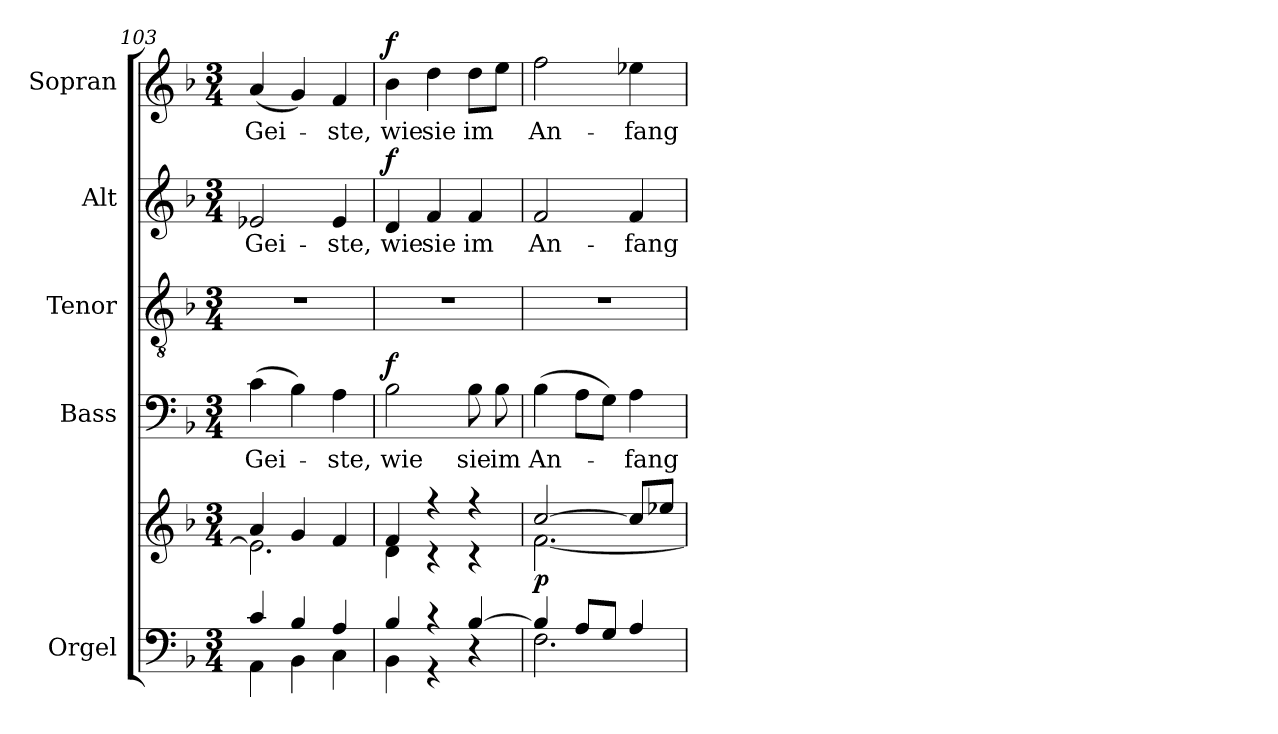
**kern	**kern	**dynam	**kern	**text	**dynam	**kern	**kern	**text	**dynam	**kern	**text	**dynam
*part5	*part5	*part5	*part4	*part4	*part4	*part3	*part2	*part2	*part2	*part1	*part1	*part1
*staff6	*staff5	*staff5/6	*staff4	*staff4	*staff4	*staff3	*staff2	*staff2	*staff2	*staff1	*staff1	*staff1
*I"Orgel	*	*	*I"Bass	*	*	*I"Tenor	*I"Alt	*	*	*I"Sopran	*	*
*I'Org.	*	*	*I'B	*	*	*I'T	*I'A	*	*	*I'S	*	*
!!LO:PB:g=z
*clefF4	*clefG2	*	*clefF4	*	*	*clefGv2	*clefG2	*	*	*clefG2	*	*
*k[b-]	*k[b-]	*	*k[b-]	*	*	*k[b-]	*k[b-]	*	*	*k[b-]	*	*
*F:	*F:	*	*F:	*	*	*F:	*F:	*	*	*F:	*	*
*M3/4	*M3/4	*	*M3/4	*	*	*M3/4	*M3/4	*	*	*M3/4	*	*
=103	=103	=103	=103	=103	=103	=103	=103	=103	=103	=103	=103	=103
*^	*^	*	*	*	*	*	*	*	*	*	*	*
!	!	!	!	!	!	!LO:LY:b	!	!	!	!LO:LY:b	!	!	!LO:LY:b	!
4c/	4AA\	4a/	2.e-\]	.	(>4c\	Gei-	.	2.r	2e-X/	Gei-	.	(<4a/	Gei-	.
4B-/	4BB-\	4g/	.	.	4B-\)	.	.	.	.	.	.	4g/)	.	.
!	!	!	!	!	!	!LO:LY:b	!	!	!	!LO:LY:b	!	!	!LO:LY:b	!
4A/	4C\	4f/	.	.	4A\	-ste,	.	.	4e-/	-ste,	.	4f/	-ste,	.
=104	=104	=104	=104	=104	=104	=104	=104	=104	=104	=104	=104	=104	=104	=104
!	!	!	!	!	!	!LO:LY:b	!LO:DY:a	!	!	!LO:LY:b	!LO:DY:a	!	!LO:LY:b	!LO:DY:a
4B-/	4BB-\	4f/	4d\	.	2B-\	wie	f	2.r	4d/	wie	f	4b-\	wie	f
!	!	!	!	!	!	!	!	!	!	!LO:LY:b	!	!	!LO:LY:b	!
4r	4r	4r	4r	.	.	.	.	.	4f/	sie	.	4dd\	sie	.
!	!	!	!	!	!	!LO:LY:b	!	!	!	!LO:LY:b	!	!	!LO:LY:b	!
[>4B-/	4rC	4r	4r	.	8B-\	sie	.	.	4f/	im	.	8dd\L	im	.
!	!	!	!	!	!	!LO:LY:b	!	!	!	!	!	!	!	!
.	.	.	.	.	8B-\	im	.	.	.	.	.	8ee\J	.	.
=105	=105	=105	=105	=105	=105	=105	=105	=105	=105	=105	=105	=105	=105	=105
!	!	!	!	!LO:DY:b	!	!LO:LY:b	!	!	!	!LO:LY:b	!	!	!LO:LY:b	!
4B-/]	2.F\	[>2cc/	[<2.f\	p	(>4B-\	An-	.	2.r	2f/	An-	.	2ff\	An-	.
8A/L	.	.	.	.	8A\L	.	.	.	.	.	.	.	.	.
8G/J	.	.	.	.	8G\J)	.	.	.	.	.	.	.	.	.
!	!	!	!	!	!	!LO:LY:b	!	!	!	!LO:LY:b	!	!	!LO:LY:b	!
4A/	.	8cc/L]	.	.	4A\	-fang	.	.	4f/	-fang	.	4ee-X\	-fang	.
.	.	8ee-X/J	.	.	.	.	.	.	.	.	.	.	.	.
*v	*v	*	*	*	*	*	*	*	*	*	*	*	*	*
*	*v	*v	*	*	*	*	*	*	*	*	*	*	*
=	=	=	=	=	=	=	=	=	=	=	=	=
*-	*-	*-	*-	*-	*-	*-	*-	*-	*-	*-	*-	*-
